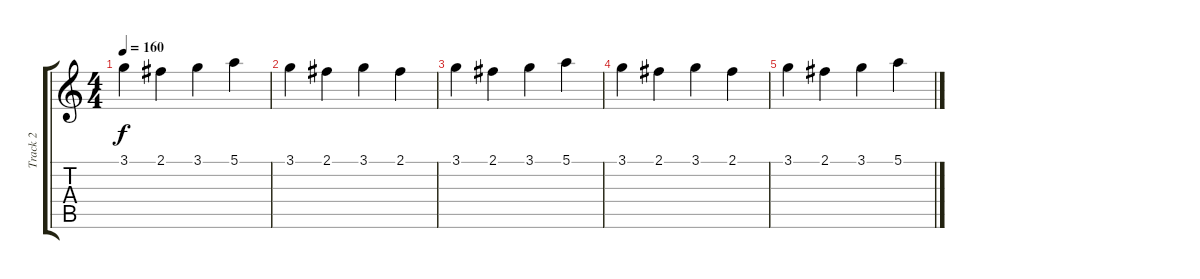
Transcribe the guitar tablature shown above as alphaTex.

\track ("Track 2" "Track 2") {instrument overdrivenguitar}
\staff {score tabs}
\tuning (E4 B3 G3 D3 A2 E2) {hide}
\ts (4 4)
\tempo 160
\clef g2
\ks c
3.1.4{dy f} 2.1.4 3.1.4 5.1.4 |
3.1.4 2.1.4 3.1.4 2.1.4 |
3.1.4 2.1.4 3.1.4 5.1.4 |
3.1.4 2.1.4 3.1.4 2.1.4 |
3.1.4 2.1.4 3.1.4 5.1.4
